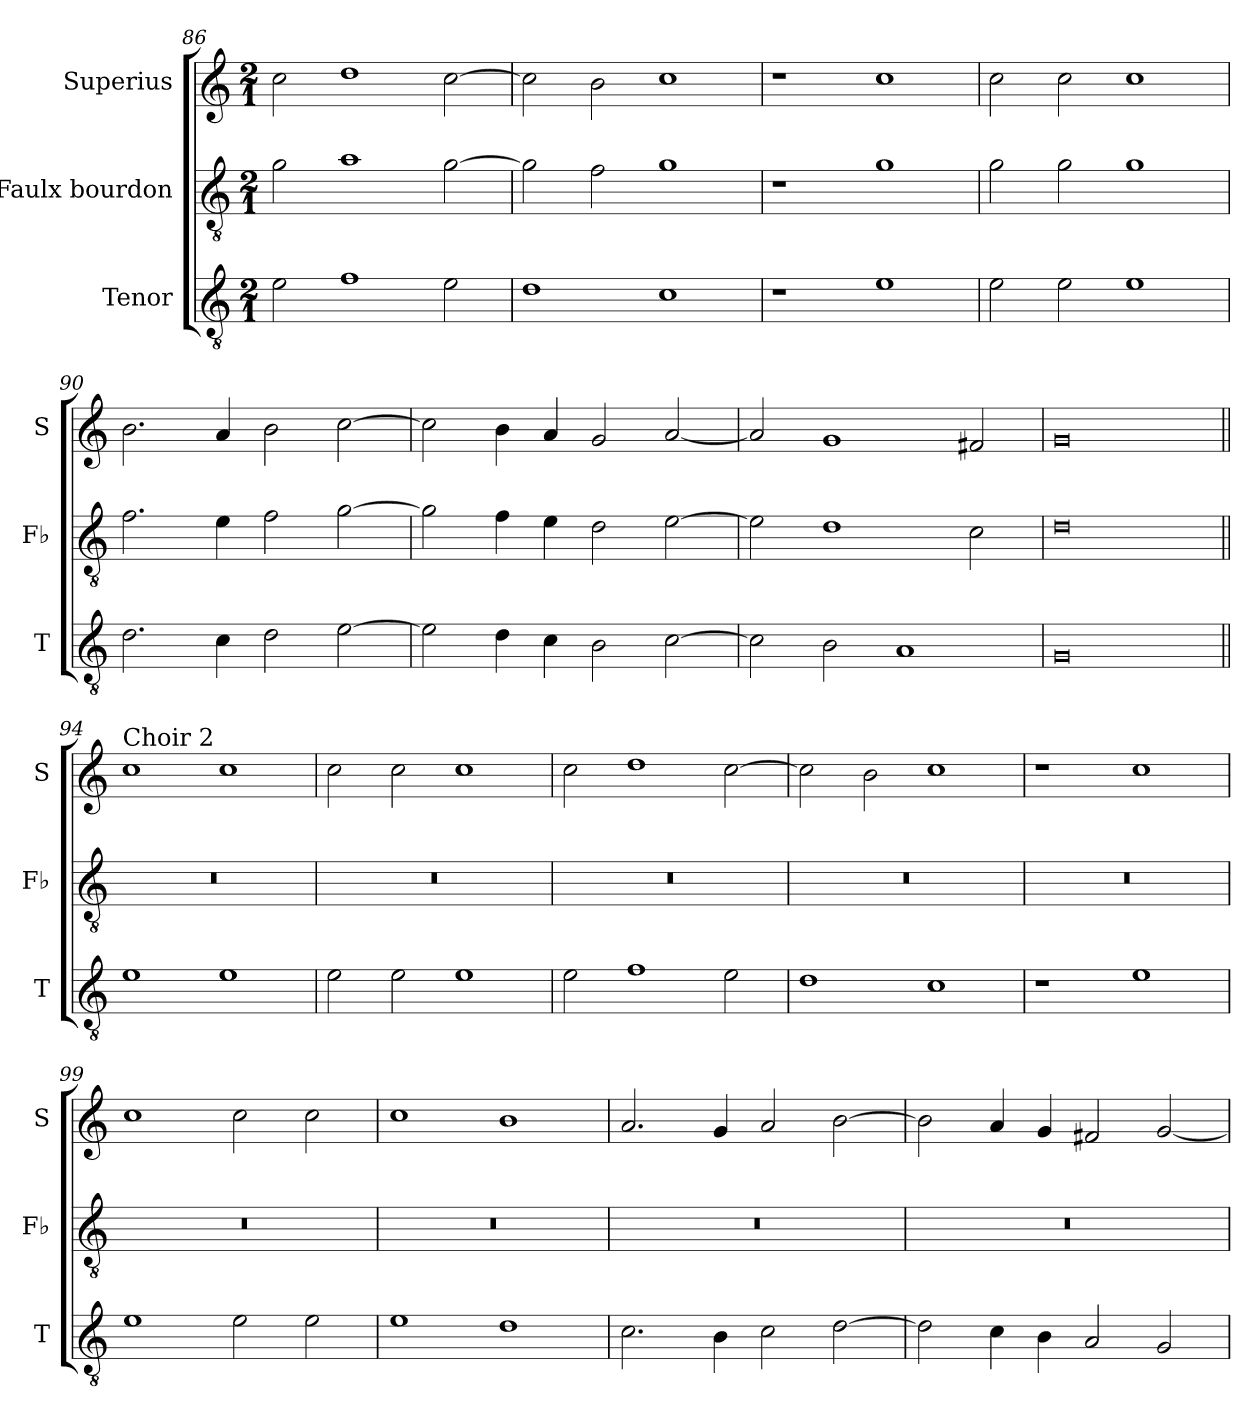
**kern	**kern	**kern
*part3	*part2	*part1
*staff3	*staff2	*staff1
*I"Tenor	*I"Faulx bourdon	*I"Superius
*I'T	*I'Fb	*I'S
*clefGv2	*clefGv2	*clefG2
*k[]	*k[]	*k[]
*M2/1	*M2/1	*M2/1
=86	=86	=86
2e\	2g\	2cc\
1f	1a	1dd
2e\	[2g\	[2cc\
=87	=87	=87
1d	2g\]	2cc\]
.	2f\	2b\
1c	1g	1cc
=88	=88	=88
1r	1r	1r
1e	1g	1cc
=89	=89	=89
2e\	2g\	2cc\
2e\	2g\	2cc\
1e	1g	1cc
=90	=90	=90
2.d\	2.f\	2.b\
4c\	4e\	4a/
2d\	2f\	2b\
[2e\	[2g\	[2cc\
=91	=91	=91
2e\]	2g\]	2cc\]
4d\	4f\	4b\
4c\	4e\	4a/
2B\	2d\	2g/
[2c\	[2e\	[2a/
=92	=92	=92
2c\]	2e\]	2a/]
2B\	1d	1g
1A	.	.
.	2c\	2f#X/
=93	=93	=93
0G	0d	0g
=94||	=94||	=94||
!	!	!LO:TX:a:t=Choir 2
1e	0r	1cc
1e	.	1cc
=95	=95	=95
2e\	0r	2cc\
2e\	.	2cc\
1e	.	1cc
=96	=96	=96
2e\	0r	2cc\
1f	.	1dd
2e\	.	[2cc\
=97	=97	=97
1d	0r	2cc\]
.	.	2b\
1c	.	1cc
=98	=98	=98
1r	0r	1r
1e	.	1cc
=99	=99	=99
1e	0r	1cc
2e\	.	2cc\
2e\	.	2cc\
=100	=100	=100
1e	0r	1cc
1d	.	1b
=101	=101	=101
2.c\	0r	2.a/
4B\	.	4g/
2c\	.	2a/
[2d\	.	[2b\
=102	=102	=102
2d\]	0r	2b\]
4c\	.	4a/
4B\	.	4g/
2A/	.	2f#X/
2G/	.	[2g/
=	=	=
*-	*-	*-
